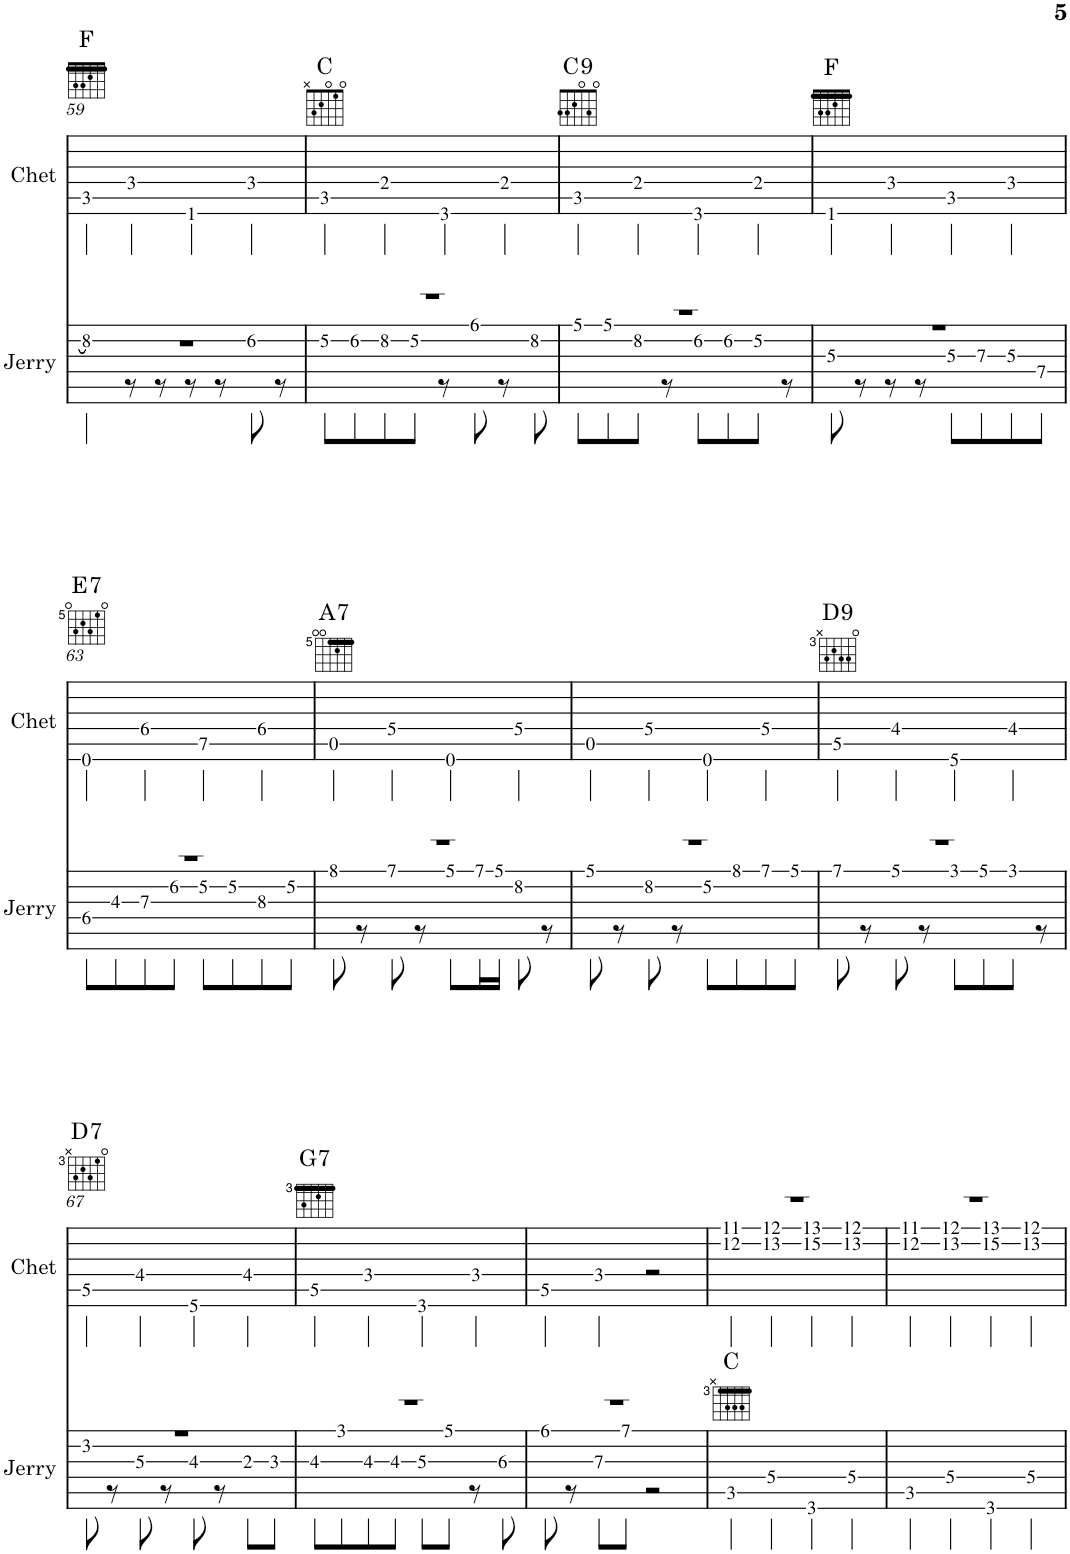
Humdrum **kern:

**kern	**harte	**kern	**harte
*part2	*part2	*part1	*part1
*staff2	*	*staff1	*
*I"Jerry	*	*I"Chet	*
*I'Jerry	*	*I'Chet	*
!!LO:PB:g=z
*	*	*	*
*k[]	*	*k[]	*
*M4/4	*	*M4/4	*
=59	=59	=59	=59
*^	*	*	*
1r	4g\]	.	4C\	F:maj
.	8r	.	4F\	.
.	8r	.	.	.
.	8r	.	4FF\	.
.	8r	.	.	.
.	8f\	.	4F\	.
.	8r	.	.	.
=60	=60	=60	=60	=60
1r	8e\L	.	4C\	C:maj
.	8f\	.	.	.
.	8g\	.	4E\	.
.	8e\J	.	.	.
.	8r	.	4GG\	.
.	8b-\	.	.	.
.	8r	.	4E\	.
.	8g\	.	.	.
=61	=61	=61	=61	=61
!	!	!	!	!LO:H:kt=9
1r	8a\L	.	4C\	C:9
.	8a\	.	.	.
.	8g\J	.	4E\	.
.	8r	.	.	.
.	8f\L	.	4GG\	.
.	8f\	.	.	.
.	8e\J	.	4E\	.
.	8r	.	.	.
=62	=62	=62	=62	=62
1r	8c\	.	4FF\	F:maj
.	8r	.	.	.
.	8r	.	4F\	.
.	8r	.	.	.
.	8c\L	.	4C\	.
.	8d\	.	.	.
.	8c\	.	4F\	.
.	8A\J	.	.	.
!!LO:LB:g=z
=63	=63	=63	=63	=63
!	!	!	!	!LO:H:kt=7
1r	8G#\L	.	4EE\	E:7
.	8B\	.	.	.
.	8d\	.	4G#\	.
.	8f\J	.	.	.
.	8e\L	.	4E\	.
.	8e\	.	.	.
.	8e-\	.	4G#\	.
.	8e\J	.	.	.
=64	=64	=64	=64	=64
!	!	!	!	!LO:H:kt=7
1r	8cc\	.	4AA\	A:7
.	8r	.	.	.
.	8b\	.	4G\	.
.	8r	.	.	.
.	8a\L	.	4EE\	.
.	16b\L	.	.	.
.	16a\JJ	.	.	.
.	8g\	.	4G\	.
.	8r	.	.	.
=65	=65	=65	=65	=65
1r	8a\	.	4AA\	.
.	8r	.	.	.
.	8g\	.	4G\	.
.	8r	.	.	.
.	8e\L	.	4EE\	.
.	8cc\	.	.	.
.	8b\	.	4G\	.
.	8a\J	.	.	.
=66	=66	=66	=66	=66
!	!	!	!	!LO:H:kt=9
1r	8b\	.	4D\	D:9
.	8r	.	.	.
.	8a\	.	4F#\	.
.	8r	.	.	.
.	8g\L	.	4AA\	.
.	8a\	.	.	.
.	8g\J	.	4F#\	.
.	8r	.	.	.
!!LO:LB:g=z
=67	=67	=67	=67	=67
!	!	!	!	!LO:H:kt=7
1r	8d\	.	4D\	D:7
.	8r	.	.	.
.	8c\	.	4F#\	.
.	8r	.	.	.
.	8B\	.	4AA\	.
.	8r	.	.	.
.	8A\L	.	4F#\	.
.	8B-\J	.	.	.
=68	=68	=68	=68	=68
!	!	!	!	!LO:H:kt=7
1r	8B\L	.	4D\	G:7
.	8g\	.	.	.
.	8B\	.	4F\	.
.	8B\J	.	.	.
.	8c\L	.	4GG\	.
.	8a\J	.	.	.
.	8r	.	4F\	.
.	8c#\	.	.	.
=69	=69	=69	=69	=69
1r	8b-\	.	4D\	.
.	8r	.	.	.
.	8d\L	.	4F\	.
.	8b\J	.	.	.
.	2r	.	2r	.
*v	*v	*	*	*
=70	=70	=70	=70
*	*	*^	*
4C\	C:maj	1r	4b\ 4ee-\	.
4G\	.	.	4cc\ 4ee\	.
4GG\	.	.	4dd\ 4ff\	.
4G\	.	.	4cc\ 4ee\	.
=71	=71	=71	=71	=71
4C\	.	1r	4b\ 4ee-\	.
4G\	.	.	4cc\ 4ee\	.
4GG\	.	.	4dd\ 4ff\	.
4G\	.	.	4cc\ 4ee\	.
*	*	*v	*v	*
=	=	=	=
*-	*-	*-	*-
